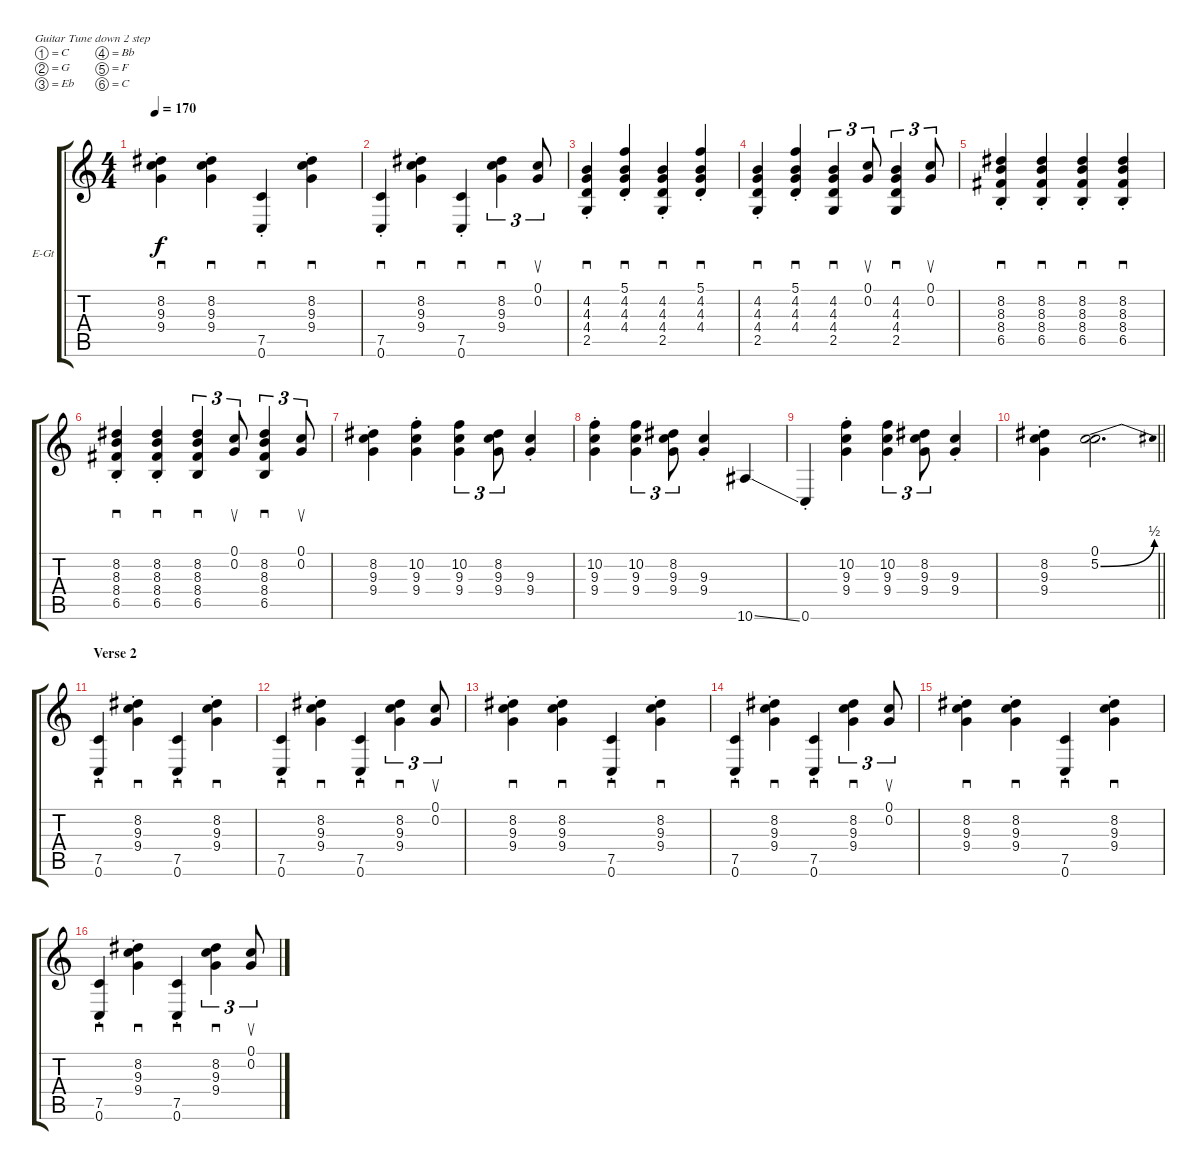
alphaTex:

\bracketExtendMode groupsimilarinstruments
\firstSystemTrackNameOrientation horizontal
\otherSystemsTrackNameOrientation horizontal
\track ("Josh Homme [Guitar1]" "E-Gt") {instrument distortionguitar}
\staff {score tabs}
\tuning (C4 G3 Eb3 Bb2 F2 C2)
\ts (4 4)
\tempo 170
\clef g2
\ks c
(8.2{st} 9.3{st} 9.4{st}).4{sd dy f} (8.2{st} 9.3{st} 9.4{st}).4{sd} (7.5{st} 0.6{st}).4{sd} (8.2{st} 9.3{st} 9.4{st}).4{sd} |
(7.5{st} 0.6{st}).4{sd} (8.2{st} 9.3{st} 9.4{st}).4{sd} (7.5{st} 0.6{st}).4{sd} (8.2 9.3 9.4).4{sd tu (3 2)} (0.1 0.2).8{su tu (3 2)} |
(4.2{st} 4.3{st} 4.4{st} 2.5{st}).4{sd} (5.1{st} 4.2{st} 4.3{st} 4.4{st}).4{sd} (4.2{st} 4.3{st} 4.4{st} 2.5{st}).4{sd} (5.1{st} 4.2{st} 4.3{st} 4.4{st}).4{sd} |
(4.2{st} 4.3{st} 4.4{st} 2.5{st}).4{sd} (5.1{st} 4.2{st} 4.3{st} 4.4{st}).4{sd} (4.2 4.3 4.4 2.5).4{sd tu (3 2)} (0.1 0.2).8{su tu (3 2)} (4.2 4.3 4.4 2.5).4{sd tu (3 2)} (0.1 0.2).8{su tu (3 2)} |
(8.2{st} 8.3{st} 8.4{st} 6.5{st}).4{sd} (8.2{st} 8.3{st} 8.4{st} 6.5{st}).4{sd} (8.2{st} 8.3{st} 8.4{st} 6.5{st}).4{sd} (8.2{st} 8.3{st} 8.4{st} 6.5{st}).4{sd} |
(8.2{st} 8.3{st} 8.4{st} 6.5{st}).4{sd} (8.2{st} 8.3{st} 8.4{st} 6.5{st}).4{sd} (8.2 8.3 8.4 6.5).4{sd tu (3 2)} (0.1 0.2).8{su tu (3 2)} (8.2 8.3 8.4 6.5).4{sd tu (3 2)} (0.1 0.2).8{su tu (3 2)} |
(8.2{st} 9.3{st} 9.4{st}).4 (10.2{st} 9.3{st} 9.4{st}).4 (10.2 9.3 9.4).4{tu (3 2)} (8.2 9.3 9.4).8{tu (3 2)} (9.3{st} 9.4{st}).4 |
(10.2{st} 9.3{st} 9.4{st}).4 (10.2 9.3 9.4).4{tu (3 2)} (8.2 9.3 9.4).8{tu (3 2)} (9.3{st} 9.4{st}).4 10.6{ss}.4 |
0.6{st}.4 (10.2{st} 9.3{st} 9.4{st}).4 (10.2 9.3 9.4).4{tu (3 2)} (8.2 9.3 9.4).8{tu (3 2)} (9.3{st} 9.4{st}).4 |
\barLineRight lightlight
(8.2{st} 9.3{st} 9.4{st}).4 (0.1 5.2{be (bend 0 0 60 2)}).2{d} |
\section ("" "Verse 2")
(7.5{st} 0.6{st}).4{sd} (8.2{st} 9.3{st} 9.4{st}).4{sd} (7.5{st} 0.6{st}).4{sd} (8.2{st} 9.3{st} 9.4{st}).4{sd} |
(7.5{st} 0.6{st}).4{sd} (8.2{st} 9.3{st} 9.4{st}).4{sd} (7.5{st} 0.6{st}).4{sd} (8.2 9.3 9.4).4{sd tu (3 2)} (0.1 0.2).8{su tu (3 2)} |
(8.2{st} 9.3{st} 9.4{st}).4{sd} (8.2{st} 9.3{st} 9.4{st}).4{sd} (7.5{st} 0.6{st}).4{sd} (8.2{st} 9.3{st} 9.4{st}).4{sd} |
(7.5{st} 0.6{st}).4{sd} (8.2{st} 9.3{st} 9.4{st}).4{sd} (7.5{st} 0.6{st}).4{sd} (8.2 9.3 9.4).4{sd tu (3 2)} (0.1 0.2).8{su tu (3 2)} |
(8.2{st} 9.3{st} 9.4{st}).4{sd} (8.2{st} 9.3{st} 9.4{st}).4{sd} (7.5{st} 0.6{st}).4{sd} (8.2{st} 9.3{st} 9.4{st}).4{sd} |
(7.5{st} 0.6{st}).4{sd} (8.2{st} 9.3{st} 9.4{st}).4{sd} (7.5{st} 0.6{st}).4{sd} (8.2 9.3 9.4).4{sd tu (3 2)} (0.1 0.2).8{su tu (3 2)}
